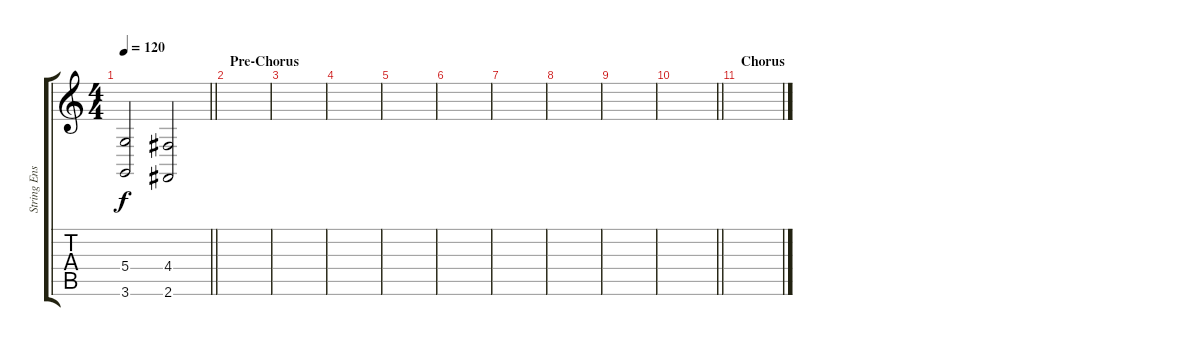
\track ("String Ensemble" "String Ens") {instrument stringensemble1}
\staff {score tabs}
\tuning (E4 B3 G3 D3 A2 E2) {hide}
\ts (4 4)
\tempo 120
\clef g2
\barLineRight lightlight
\ks c
(5.4 3.6).2{dy f} (4.4 2.6).2 |
\section ("" "Pre-Chorus")
|
|
|
|
|
|
|
|
\barLineRight lightlight
|
\section ("" "Chorus")
